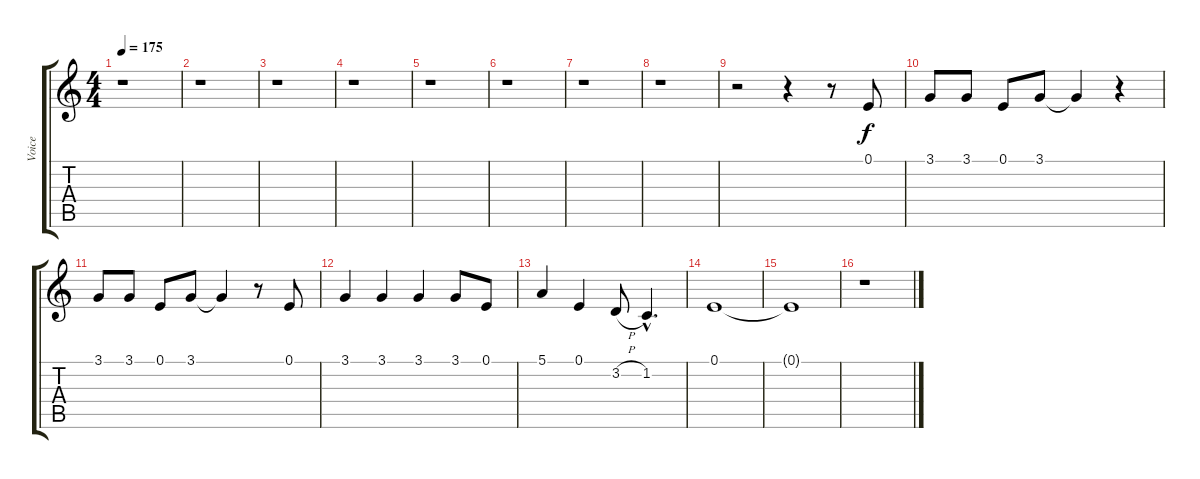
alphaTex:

\track ("Voice" "Voice") {instrument cello}
\staff {score tabs}
\tuning (E4 B3 G3 D3 A2 E2) {hide}
\ts (4 4)
\tempo 175
\clef g2
\ks c
r.1{dy f} |
r.1 |
r.1 |
r.1 |
r.1 |
r.1 |
r.1 |
r.1 |
r.2 r.4 r.8 0.1.8 |
3.1.8 3.1.8 0.1.8 3.1.8 3.1{t}.4 r.4 |
3.1.8 3.1.8 0.1.8 3.1.8 3.1{t}.4 r.8 0.1.8 |
3.1.4 3.1.4 3.1.4 3.1.8 0.1.8 |
5.1.4 0.1.4 3.2{h}.8 1.2{hac}.4{d} |
0.1.1 |
0.1{t}.1 |
r.1
